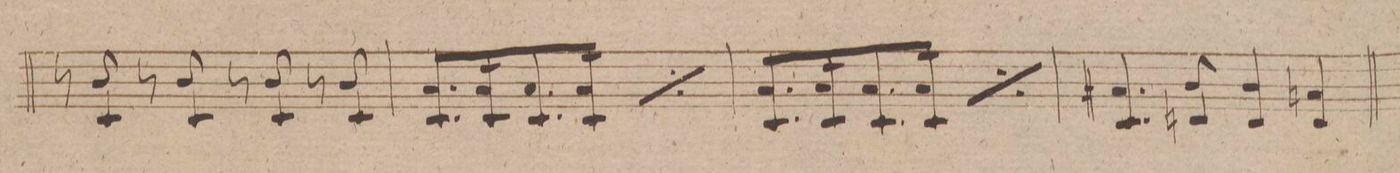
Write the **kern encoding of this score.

**kern	**dynam
*I"Violino 2do	*
*clefG2	*
*k[f#c#g#d#]	*
*met(c)	*
*M4/4	*
8r	.
8b/ 8c#/	.
8r	.
8b/ 8c#/	.
8r	.
8b/ 8c#/	.
8r	.
8b/ 8c#/	.
=18	=18
8.a/L 8.c#/	.
16a/K 16c#/	.
8.a/ 8.c#/	.
16a/Jk 16c#/	.
*rep	*
8.a/L 8.c#/	.
16a/K 16c#/	.
8.a/ 8.c#/	.
16a/Jk 16c#/	.
*Xrep	*
=19	=19
8.a/L 8.c#/	.
16a/K 16c#/	.
8.a/ 8.c#/	.
16a/Jk 16c#/	.
*rep	*
8.a/L 8.c#/	.
16a/K 16c#/	.
8.a/ 8.c#/	.
16a/Jk 16c#/	.
*Xrep	*
=20	=20
4.a#X/ 4.c#/	.
8b/ 8dn/	.
4b/ 4d/	.
4an/ 4d/	.
=21	=21
*-	*-
